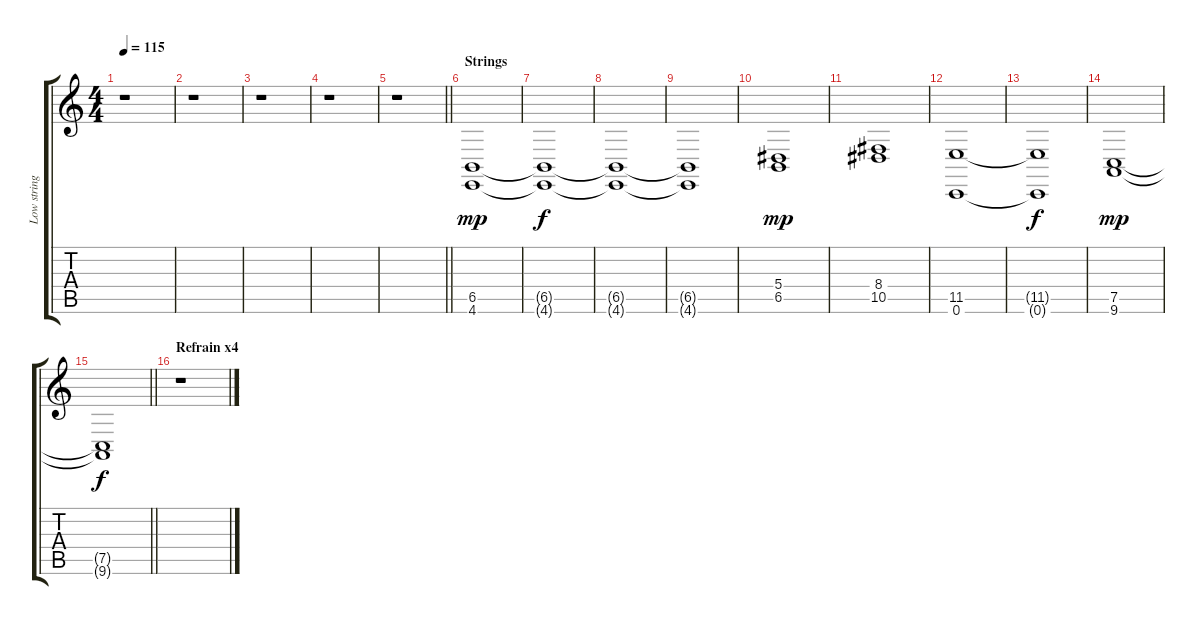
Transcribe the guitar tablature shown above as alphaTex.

\track ("Low strings" "Low string") {instrument stringensemble1}
\staff {score tabs}
\tuning (C4 G3 Eb3 Bb2 F2 C2) {hide}
\ts (4 4)
\tempo 115
\clef g2
\ks c
r.1{dy mp} |
r.1 |
r.1 |
r.1 |
\barLineRight lightlight
r.1 |
\section ("" "Strings")
(6.5 4.6).1 |
(6.5{t} 4.6{t}).1{dy f} |
(6.5{t} 4.6{t}).1 |
(6.5{t} 4.6{t}).1 |
(5.4 6.5).1{dy mp} |
(8.4 10.5).1 |
(11.5 0.6).1 |
(11.5{t} 0.6{t}).1{dy f} |
(7.5 9.6).1{dy mp} |
\barLineRight lightlight
(7.5{t} 9.6{t}).1{dy f} |
\section ("" "Refrain x4")
r.1
